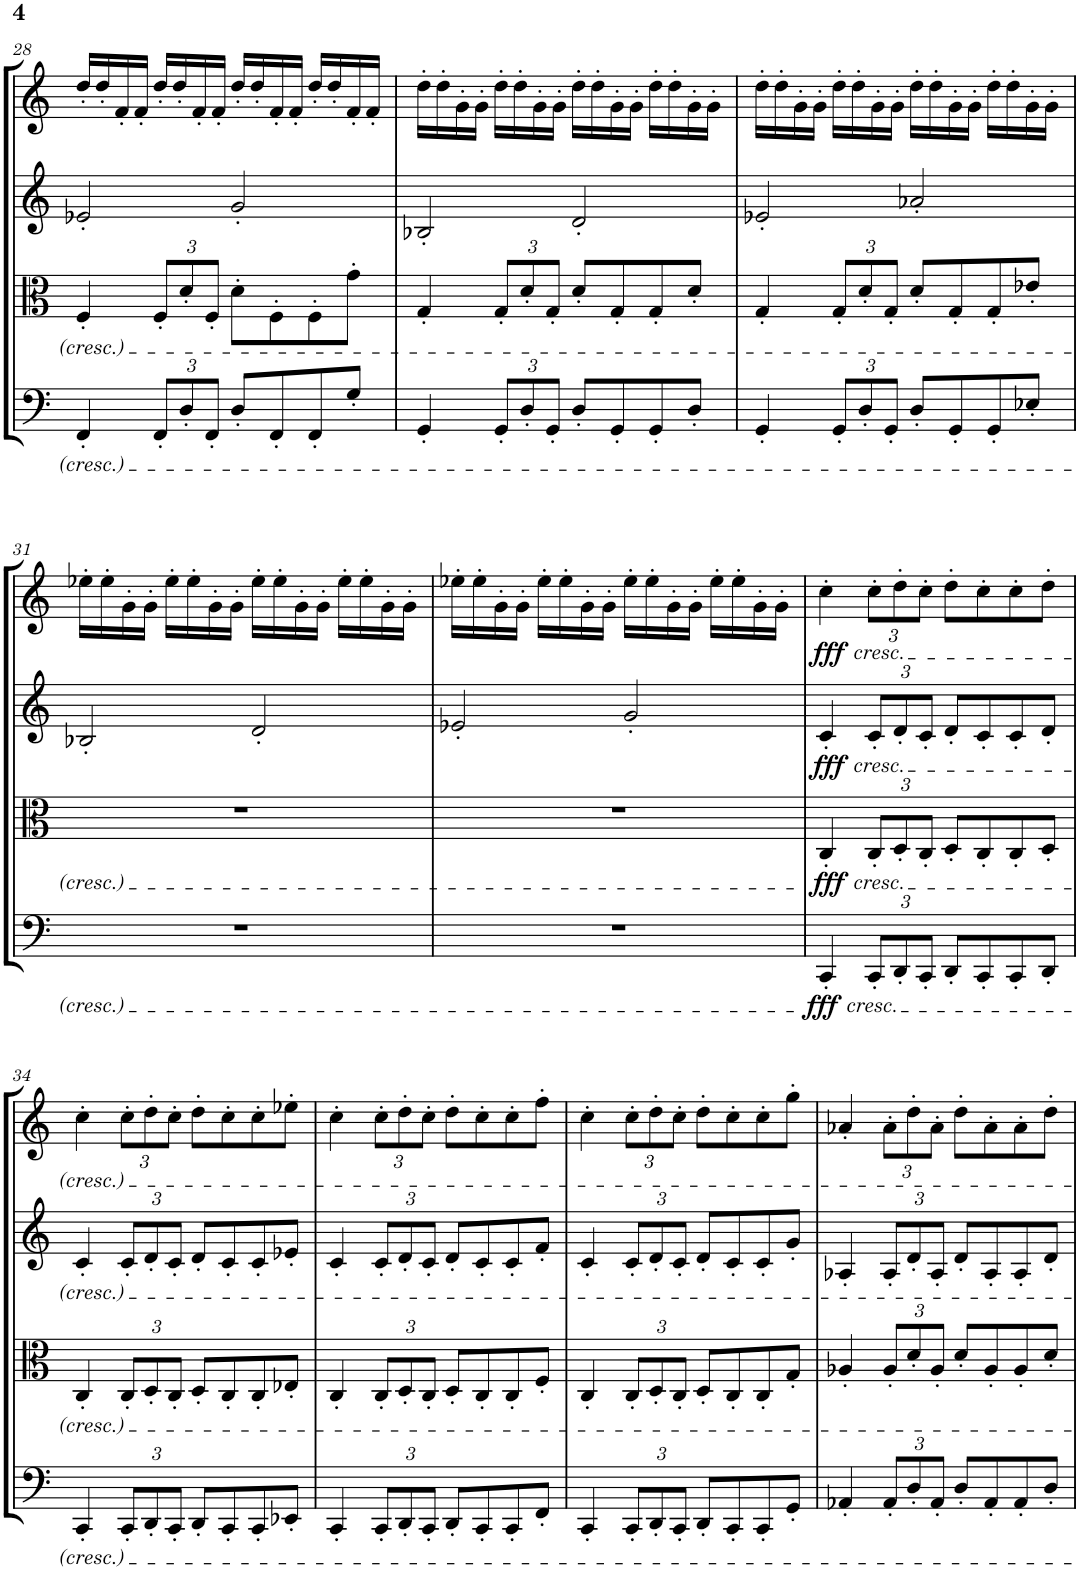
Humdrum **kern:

**kern	**dynam	**kern	**dynam	**kern	**dynam	**kern	**dynam
*part4	*part4	*part3	*part3	*part2	*part2	*part1	*part1
*staff4	*staff4	*staff3	*staff3	*staff2	*staff2	*staff1	*staff1
*I"Violoncello	*	*I"Viola	*	*I"Violin II	*	*I"Violin I	*
*I'Vc	*	*I'Vla	*	*I'Vln	*	*I'Vln	*
!!LO:PB:g=z
*clefF4	*	*clefC3	*	*clefG2	*	*clefG2	*
*k[]	*	*k[]	*	*k[]	*	*k[]	*
*M4/4	*	*M4/4	*	*M4/4	*	*M4/4	*
=28	=28	=28	=28	=28	=28	=28	=28
4FF'/	.	4F'/	.	2e-X'/	.	16dd'/LL	.
.	.	.	.	.	.	16dd'/	.
.	.	.	.	.	.	16f'/	.
.	.	.	.	.	.	16f'/JJ	.
*Xbrackettup	*	*Xbrackettup	*	*	*	*	*
12FF'/L	.	12F'/L	.	.	.	16dd'/LL	.
.	.	.	.	.	.	16dd'/	.
12D'/	.	12d'/	.	.	.	.	.
.	.	.	.	.	.	16f'/	.
12FF'/J	.	12F'/J	.	.	.	.	.
.	.	.	.	.	.	16f'/JJ	.
8D'/L	.	8d'\L	.	2g'/	.	16dd'/LL	.
.	.	.	.	.	.	16dd'/	.
8FF'/	.	8F'\	.	.	.	16f'/	.
.	.	.	.	.	.	16f'/JJ	.
8FF'/	.	8F'\	.	.	.	16dd'/LL	.
.	.	.	.	.	.	16dd'/	.
8G'/J	.	8g'\J	.	.	.	16f'/	.
.	.	.	.	.	.	16f'/JJ	.
=29	=29	=29	=29	=29	=29	=29	=29
4GG'/	.	4G'/	.	2B-X'/	.	16dd'\LL	.
.	.	.	.	.	.	16dd'\	.
.	.	.	.	.	.	16g'\	.
.	.	.	.	.	.	16g'\JJ	.
12GG'/L	.	12G'/L	.	.	.	16dd'\LL	.
.	.	.	.	.	.	16dd'\	.
12D'/	.	12d'/	.	.	.	.	.
.	.	.	.	.	.	16g'\	.
12GG'/J	.	12G'/J	.	.	.	.	.
.	.	.	.	.	.	16g'\JJ	.
8D'/L	.	8d'/L	.	2d'/	.	16dd'\LL	.
.	.	.	.	.	.	16dd'\	.
8GG'/	.	8G'/	.	.	.	16g'\	.
.	.	.	.	.	.	16g'\JJ	.
8GG'/	.	8G'/	.	.	.	16dd'\LL	.
.	.	.	.	.	.	16dd'\	.
8D'/J	.	8d'/J	.	.	.	16g'\	.
.	.	.	.	.	.	16g'\JJ	.
=30	=30	=30	=30	=30	=30	=30	=30
4GG'/	.	4G'/	.	2e-X'/	.	16dd'\LL	.
.	.	.	.	.	.	16dd'\	.
.	.	.	.	.	.	16g'\	.
.	.	.	.	.	.	16g'\JJ	.
12GG'/L	.	12G'/L	.	.	.	16dd'\LL	.
.	.	.	.	.	.	16dd'\	.
12D'/	.	12d'/	.	.	.	.	.
.	.	.	.	.	.	16g'\	.
12GG'/J	.	12G'/J	.	.	.	.	.
.	.	.	.	.	.	16g'\JJ	.
8D'/L	.	8d'/L	.	2a-X'/	.	16dd'\LL	.
.	.	.	.	.	.	16dd'\	.
8GG'/	.	8G'/	.	.	.	16g'\	.
.	.	.	.	.	.	16g'\JJ	.
8GG'/	.	8G'/	.	.	.	16dd'\LL	.
.	.	.	.	.	.	16dd'\	.
8E-X'/J	.	8e-X'/J	.	.	.	16g'\	.
.	.	.	.	.	.	16g'\JJ	.
!!LO:LB:g=z
=31	=31	=31	=31	=31	=31	=31	=31
1r	.	1r	.	2B-X'/	.	16ee-X'\LL	.
.	.	.	.	.	.	16ee-'\	.
.	.	.	.	.	.	16g'\	.
.	.	.	.	.	.	16g'\JJ	.
.	.	.	.	.	.	16ee-'\LL	.
.	.	.	.	.	.	16ee-'\	.
.	.	.	.	.	.	16g'\	.
.	.	.	.	.	.	16g'\JJ	.
.	.	.	.	2d'/	.	16ee-'\LL	.
.	.	.	.	.	.	16ee-'\	.
.	.	.	.	.	.	16g'\	.
.	.	.	.	.	.	16g'\JJ	.
.	.	.	.	.	.	16ee-'\LL	.
.	.	.	.	.	.	16ee-'\	.
.	.	.	.	.	.	16g'\	.
.	.	.	.	.	.	16g'\JJ	.
=32	=32	=32	=32	=32	=32	=32	=32
1r	.	1r	.	2e-X'/	.	16ee-X'\LL	.
.	.	.	.	.	.	16ee-'\	.
.	.	.	.	.	.	16g'\	.
.	.	.	.	.	.	16g'\JJ	.
.	.	.	.	.	.	16ee-'\LL	.
.	.	.	.	.	.	16ee-'\	.
.	.	.	.	.	.	16g'\	.
.	.	.	.	.	.	16g'\JJ	.
.	.	.	.	2g'/	.	16ee-'\LL	.
.	.	.	.	.	.	16ee-'\	.
.	.	.	.	.	.	16g'\	.
.	.	.	.	.	.	16g'\JJ	.
.	.	.	.	.	.	16ee-'\LL	.
.	.	.	.	.	.	16ee-'\	.
.	.	.	.	.	.	16g'\	.
.	.	.	.	.	.	16g'\JJ	.
=33	=33	=33	=33	=33	=33	=33	=33
!	!	!	!	!	!	!LO:TX:b:i:t=cresc.	!
!	!	!	!	!LO:TX:b:i:t=cresc.	!	!	!
!	!	!LO:TX:b:i:t=cresc.	!	!	!	!	!
!LO:TX:b:i:t=cresc.	!	!	!	!	!	!	!
!	!LO:DY:b	!	!LO:DY:b	!	!LO:DY:b	!	!LO:DY:b
4CC'/	fff	4C'/	fff	4c'/	fff	4cc'\	fff
*	*	*	*	*Xbrackettup	*	*Xbrackettup	*
12CC'/L	.	12C'/L	.	12c'/L	.	12cc'\L	.
12DD'/	.	12D'/	.	12d'/	.	12dd'\	.
12CC'/J	.	12C'/J	.	12c'/J	.	12cc'\J	.
8DD'/L	.	8D'/L	.	8d'/L	.	8dd'\L	.
8CC'/	.	8C'/	.	8c'/	.	8cc'\	.
8CC'/	.	8C'/	.	8c'/	.	8cc'\	.
8DD'/J	.	8D'/J	.	8d'/J	.	8dd'\J	.
!!LO:LB:g=z
=34	=34	=34	=34	=34	=34	=34	=34
4CC'/	.	4C'/	.	4c'/	.	4cc'\	.
12CC'/L	.	12C'/L	.	12c'/L	.	12cc'\L	.
12DD'/	.	12D'/	.	12d'/	.	12dd'\	.
12CC'/J	.	12C'/J	.	12c'/J	.	12cc'\J	.
8DD'/L	.	8D'/L	.	8d'/L	.	8dd'\L	.
8CC'/	.	8C'/	.	8c'/	.	8cc'\	.
8CC'/	.	8C'/	.	8c'/	.	8cc'\	.
8EE-X'/J	.	8E-X'/J	.	8e-X'/J	.	8ee-X'\J	.
=35	=35	=35	=35	=35	=35	=35	=35
4CC'/	.	4C'/	.	4c'/	.	4cc'\	.
12CC'/L	.	12C'/L	.	12c'/L	.	12cc'\L	.
12DD'/	.	12D'/	.	12d'/	.	12dd'\	.
12CC'/J	.	12C'/J	.	12c'/J	.	12cc'\J	.
8DD'/L	.	8D'/L	.	8d'/L	.	8dd'\L	.
8CC'/	.	8C'/	.	8c'/	.	8cc'\	.
8CC'/	.	8C'/	.	8c'/	.	8cc'\	.
8FF'/J	.	8F'/J	.	8f'/J	.	8ff'\J	.
=36	=36	=36	=36	=36	=36	=36	=36
4CC'/	.	4C'/	.	4c'/	.	4cc'\	.
12CC'/L	.	12C'/L	.	12c'/L	.	12cc'\L	.
12DD'/	.	12D'/	.	12d'/	.	12dd'\	.
12CC'/J	.	12C'/J	.	12c'/J	.	12cc'\J	.
8DD'/L	.	8D'/L	.	8d'/L	.	8dd'\L	.
8CC'/	.	8C'/	.	8c'/	.	8cc'\	.
8CC'/	.	8C'/	.	8c'/	.	8cc'\	.
8GG'/J	.	8G'/J	.	8g'/J	.	8gg'\J	.
=37	=37	=37	=37	=37	=37	=37	=37
4AA-X'/	.	4A-X'/	.	4A-X'/	.	4a-X'/	.
12AA-'/L	.	12A-'/L	.	12A-'/L	.	12a-'\L	.
12D'/	.	12d'/	.	12d'/	.	12dd'\	.
12AA-'/J	.	12A-'/J	.	12A-'/J	.	12a-'\J	.
8D'/L	.	8d'/L	.	8d'/L	.	8dd'\L	.
8AA-'/	.	8A-'/	.	8A-'/	.	8a-'\	.
8AA-'/	.	8A-'/	.	8A-'/	.	8a-'\	.
8D'/J	.	8d'/J	.	8d'/J	.	8dd'\J	.
=	=	=	=	=	=	=	=
*-	*-	*-	*-	*-	*-	*-	*-
